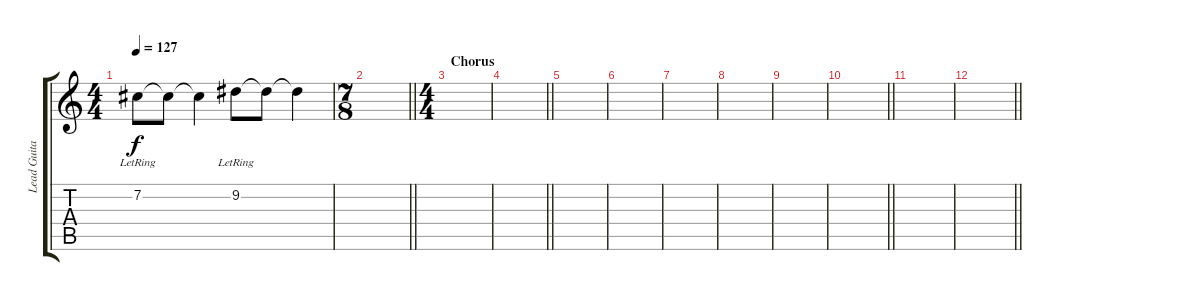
\track ("Lead Guitar" "Lead Guita") {instrument distortionguitar}
\staff {score tabs}
\tuning (B3 Gb3 D3 A2 E2 B1) {hide}
\ts (4 4)
\tempo 127
\clef g2
\ks c
7.2{lr}.8{dy f} 7.2{t}.8 7.2{t}.4 9.2{lr}.8 9.2{t}.8 9.2{t}.4 |
\ts (7 8)
\barLineRight lightlight
|
\ts (4 4)
\section ("" "Chorus")
|
\barLineRight lightlight
|
|
|
|
|
|
\barLineRight lightlight
|
|
\barLineRight lightlight
